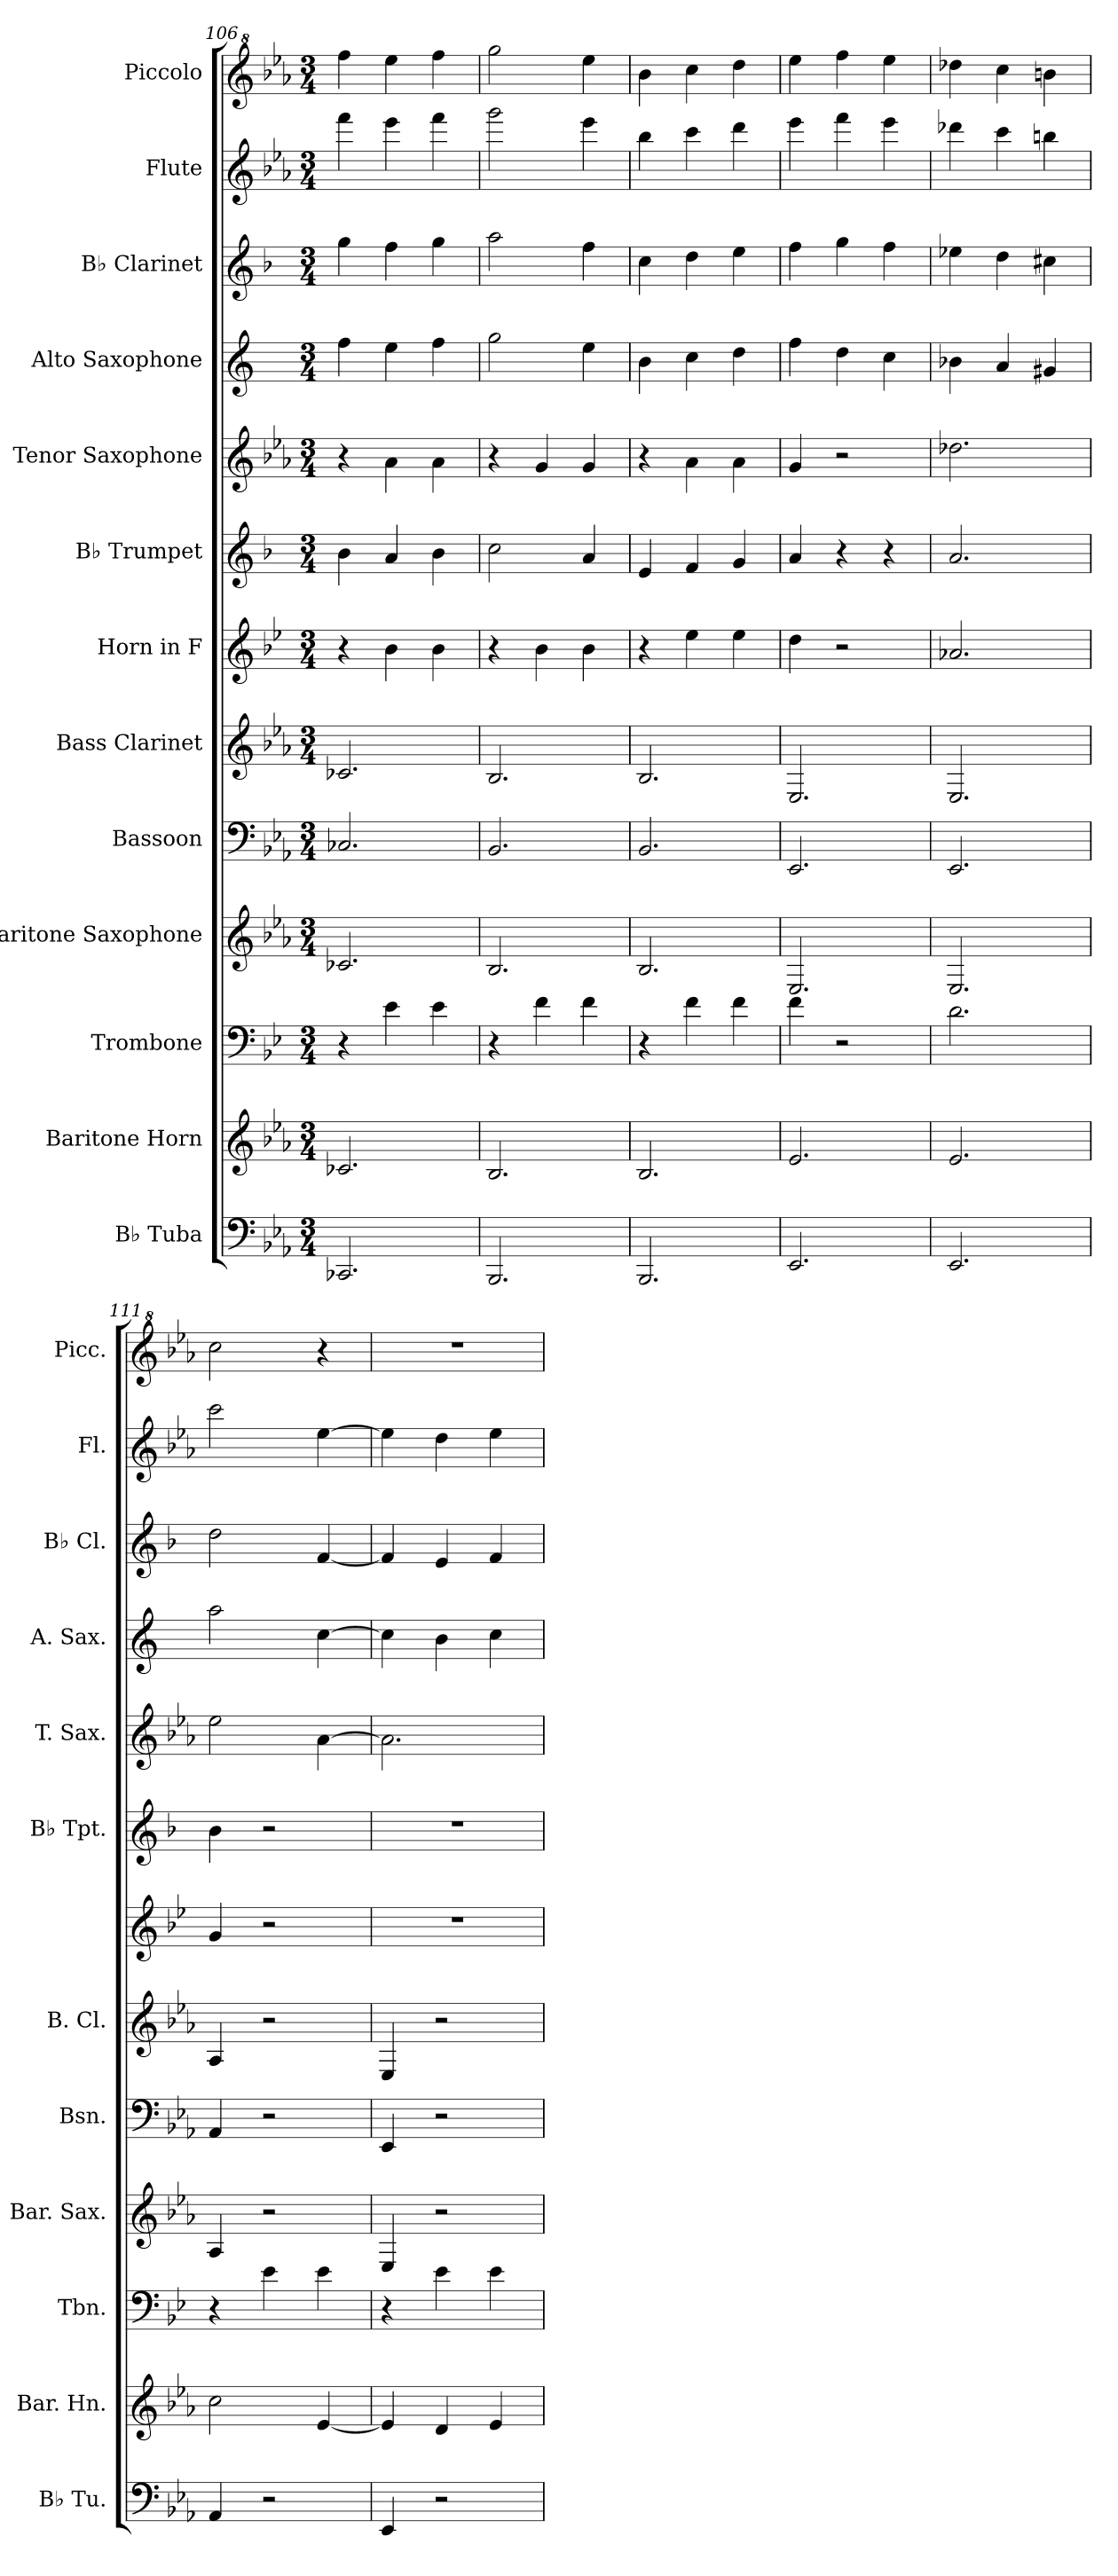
**kern	**kern	**kern	**kern	**kern	**kern	**kern	**kern	**kern	**kern	**kern	**kern	**kern
*part13	*part12	*part11	*part10	*part9	*part8	*part7	*part6	*part5	*part4	*part3	*part2	*part1
*staff13	*staff12	*staff11	*staff10	*staff9	*staff8	*staff7	*staff6	*staff5	*staff4	*staff3	*staff2	*staff1
*I"B♭ Tuba	*I"Baritone Horn	*I"Trombone	*I"Baritone Saxophone	*I"Bassoon	*I"Bass Clarinet	*I"Horn in F	*I"B♭ Trumpet	*I"Tenor Saxophone	*I"Alto Saxophone	*I"B♭ Clarinet	*I"Flute	*I"Piccolo
*I'B♭ Tu.	*I'Bar. Hn.	*I'Tbn.	*I'Bar. Sax.	*I'Bsn.	*I'B. Cl.	*	*I'B♭ Tpt.	*I'T. Sax.	*I'A. Sax.	*I'B♭ Cl.	*I'Fl.	*I'Picc.
*clefF4	*clefG2	*clefF4	*clefG2	*clefF4	*clefG2	*clefG2	*clefG2	*clefG2	*clefG2	*clefG2	*clefG2	*clefG^2
*	*ITrd8c14	*ITrd4c7	*ITrd12c21	*	*ITrd8c14	*ITrd4c7	*ITrd1c2	*ITrd8c14	*ITrd5c9	*ITrd1c2	*	*ITrd-7c-12
*k[b-e-a-]	*k[b-e-a-]	*k[b-e-a-]	*k[b-e-a-]	*k[b-e-a-]	*k[b-e-a-]	*k[b-e-a-]	*k[b-e-a-]	*k[b-e-a-]	*k[b-e-a-]	*k[b-e-a-]	*k[b-e-a-]	*k[b-e-a-]
*M3/4	*M3/4	*M3/4	*M3/4	*M3/4	*M3/4	*M3/4	*M3/4	*M3/4	*M3/4	*M3/4	*M3/4	*M3/4
=106	=106	=106	=106	=106	=106	=106	=106	=106	=106	=106	=106	=106
2.CC-X/	2.C-X/	4r	2.C-X/	2.C-X/	2.C-X/	4r	4a-\	4r	4a-\	4ff\	4fff\	4ffff\
.	.	4A-\	.	.	.	4e-\	4g/	4A-\	4g\	4ee-\	4eee-\	4eeee-\
.	.	4A-\	.	.	.	4e-\	4a-\	4A-\	4a-\	4ff\	4fff\	4ffff\
=107	=107	=107	=107	=107	=107	=107	=107	=107	=107	=107	=107	=107
2.BBB-/	2.BB-/	4r	2.BB-/	2.BB-/	2.BB-/	4r	2b-\	4r	2b-\	2gg\	2ggg\	2gggg\
.	.	4B-\	.	.	.	4e-\	.	4G/	.	.	.	.
.	.	4B-\	.	.	.	4e-\	4g/	4G/	4g\	4ee-\	4eee-\	4eeee-\
!!LO:PB:g=z
=108	=108	=108	=108	=108	=108	=108	=108	=108	=108	=108	=108	=108
2.BBB-/	2.BB-/	4r	2.BB-/	2.BB-/	2.BB-/	4r	4d/	4r	4d\	4b-\	4bb-\	4bbb-\
.	.	4B-\	.	.	.	4a-\	4e-/	4A-\	4e-\	4cc\	4ccc\	4cccc\
.	.	4B-\	.	.	.	4a-\	4f/	4A-\	4f\	4dd\	4ddd\	4dddd\
=109	=109	=109	=109	=109	=109	=109	=109	=109	=109	=109	=109	=109
2.EE-/	2.E-/	4B-\	2.EE-/	2.EE-/	2.EE-/	4g\	4g/	4G/	4a-\	4ee-\	4eee-\	4eeee-\
.	.	2r	.	.	.	2r	4r	2r	4f\	4ff\	4fff\	4ffff\
.	.	.	.	.	.	.	4r	.	4e-\	4ee-\	4eee-\	4eeee-\
=110	=110	=110	=110	=110	=110	=110	=110	=110	=110	=110	=110	=110
2.EE-/	2.E-/	2.G\	2.EE-/	2.EE-/	2.EE-/	2.d-X/	2.g/	2.d-X\	4d-X\	4dd-X\	4ddd-X\	4dddd-X\
.	.	.	.	.	.	.	.	.	4c/	4cc\	4ccc\	4cccc\
.	.	.	.	.	.	.	.	.	4Bn/	4bn\	4bbn\	4bbbn\
=111	=111	=111	=111	=111	=111	=111	=111	=111	=111	=111	=111	=111
4AA-/	2c\	4r	4AA-/	4AA-/	4AA-/	4c/	4a-\	2e-\	2cc\	2cc\	2ccc\	2cccc\
2r	.	4A-\	2r	2r	2r	2r	2r	.	.	.	.	.
.	[4E-/	4A-\	.	.	.	.	.	[4A-\	[4e-\	[4e-/	[4ee-\	4r
=112	=112	=112	=112	=112	=112	=112	=112	=112	=112	=112	=112	=112
4EE-/	4E-/]	4r	4EE-/	4EE-/	4EE-/	2.r	2.r	2.A-\]	4e-\]	4e-/]	4ee-\]	2.r
2r	4D/	4A-\	2r	2r	2r	.	.	.	4d\	4d/	4dd\	.
.	4E-/	4A-\	.	.	.	.	.	.	4e-\	4e-/	4ee-\	.
=	=	=	=	=	=	=	=	=	=	=	=	=
*-	*-	*-	*-	*-	*-	*-	*-	*-	*-	*-	*-	*-
